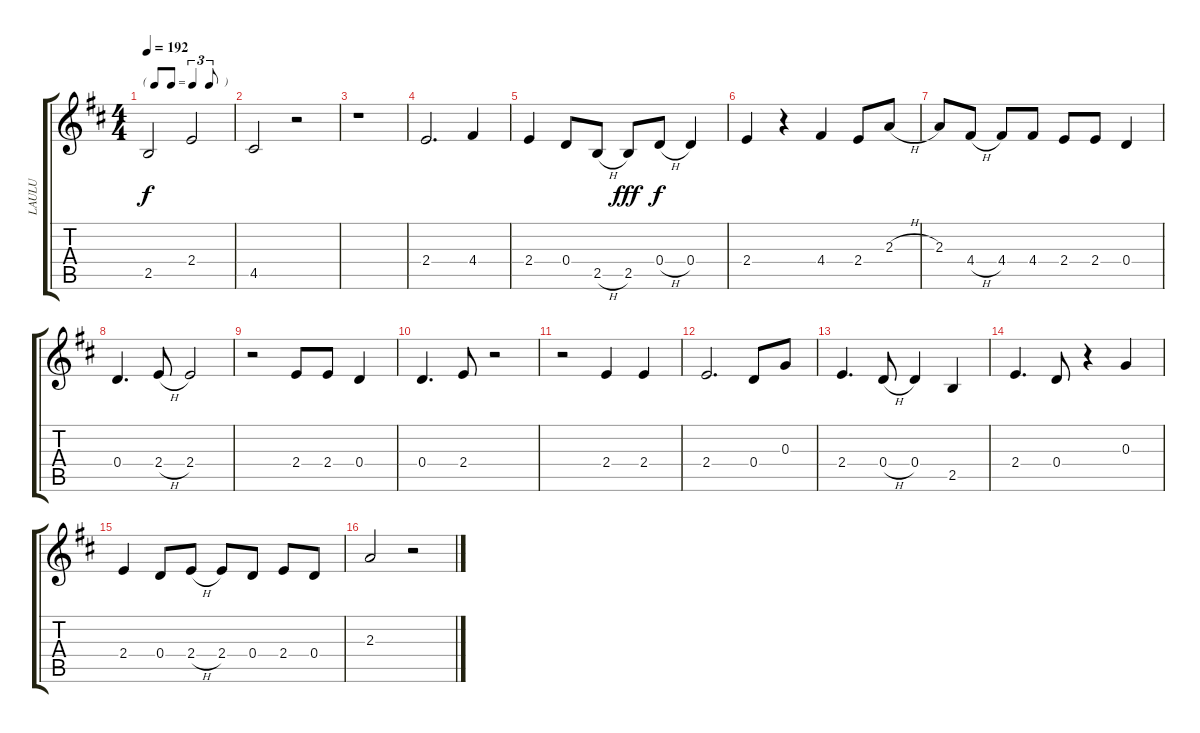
\track ("LAULU" "LAULU") {instrument electricguitarjazz}
\staff {score tabs}
\tuning (E4 B3 G3 D3 A2 E2) {hide}
\ts (4 4)
\tf triplet8th
\tempo 192
\clef g2
\ks d
2.5.2{dy f} 2.4.2 |
4.5.2 r.2 |
r.1 |
2.4.2{d} 4.4.4 |
2.4.4 0.4.8 2.5{h}.8 2.5.8{dy fff} 0.4{h}.8{dy f} 0.4.4 |
2.4.4 r.4 4.4.4 2.4.8 2.3{h}.8 |
2.3.8 4.4{h}.8 4.4.8 4.4.8 2.4.8 2.4.8 0.4.4 |
0.4.4{d} 2.4{h}.8 2.4.2 |
r.2 2.4.8 2.4.8 0.4.4 |
0.4.4{d} 2.4.8 r.2 |
r.2 2.4.4 2.4.4 |
2.4.2{d} 0.4.8 0.3.8 |
2.4.4{d} 0.4{h}.8 0.4.4 2.5.4 |
2.4.4{d} 0.4.8 r.4 0.3.4 |
2.4.4 0.4.8 2.4{h}.8 2.4.8 0.4.8 2.4.8 0.4.8 |
2.3.2 r.2
